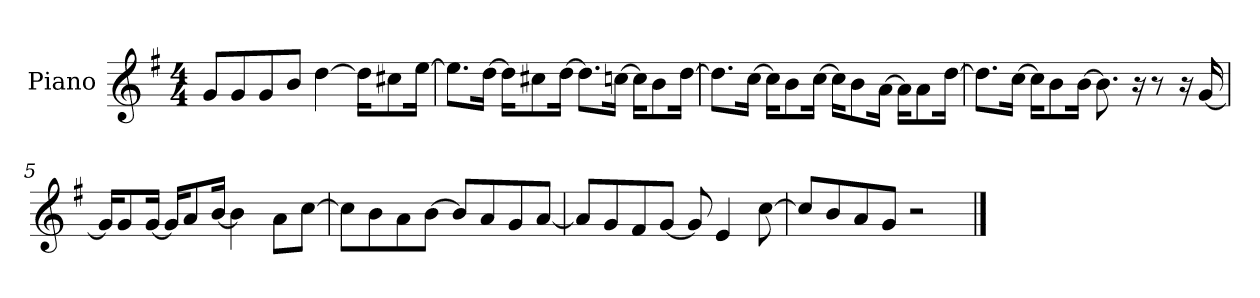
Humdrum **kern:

**kern
*part1
*staff1
*I"Piano
*I'P-no
*clefG2
*k[f#]
*M4/4
*MM90
=1
8g/L
8g/
8g/
8b/J
[4dd\
16dd\KL]
8cc#X\
[16ee\Jk
=2
8.ee\L]
[16dd\Jk
16dd\KL]
8cc#X\
[16dd\Jk
8.dd\L]
[16ccn\Jk
16cc\KL]
8b\
[16dd\Jk
=3
8.dd\L]
[16cc\Jk
16cc\KL]
8b\
[16cc\Jk
16cc\KL]
8b\
[16a\Jk
16a\KL]
8a\
[16dd\Jk
!!LO:LB:g=z
=4
8.dd\L]
[16cc\Jk
16cc\KL]
8b\
[16b\Jk
8.b\]
16r
8r
16r
[16g/
=5
16g/KL]
8g/
[16g/Jk
16g/KL]
8a/
[16b/Jk
4b\]
8a\L
[8cc\J
=6
8cc\L]
8b\
8a\
[8b\J
8b/L]
8a/
8g/
[8a/J
=7
8a/L]
8g/
8f#/
[8g/J
8g/]
4e/
[8cc\
=8
8cc/L]
8b/
8a/
8g/J
2r
==
*-
